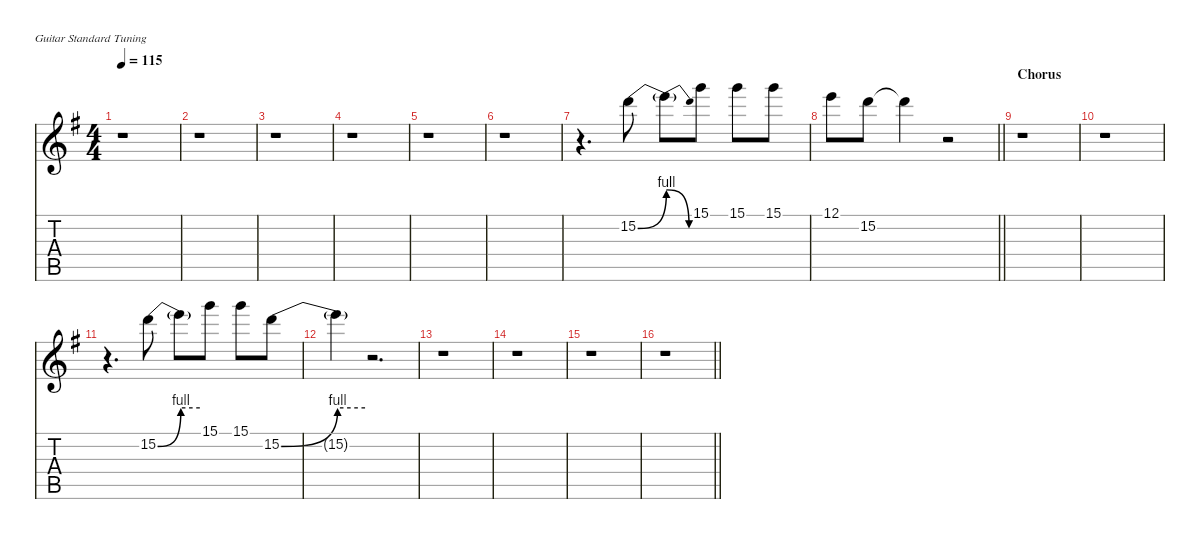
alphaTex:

\defaultSystemsLayout 8
\hideDynamics
\bracketExtendMode nobrackets
\singleTrackTrackNamePolicy hidden
\multiTrackTrackNamePolicy hidden
\otherSystemsTrackNameOrientation horizontal
\track ("Guitar 3 Left" "dist.guit.") {defaultSystemsLayout 8 instrument distortionguitar}
\staff {score tabs}
\tuning (E4 B3 G3 D3 A2 E2)
\ts (4 4)
\tempo 115
\clef g2
\ks g
r.1{dy f beam Down} |
r.1{beam Down} |
r.1{beam Down} |
r.1{beam Down} |
r.1{beam Down} |
r.1{beam Down} |
r.4{d beam Down} 15.2{be (bend 0 0 60 4) acc forcenatural}.8{beam Down} 15.2{be (release 0 4 60 0) t}.8{beam Down} 15.1{acc forcenatural}.8{beam Down} 15.1{acc forcenatural}.8{beam Down} 15.1{acc forcenatural}.8{beam Down} |
\barLineRight lightlight
12.1{acc forcenatural}.8{beam Down} 15.2{acc forcenatural}.8{beam Down} 15.2{t acc forcenatural}.4{beam Down} r.2{beam Down} |
\section ("" "Chorus")
r.1{beam Down} |
r.1{beam Down} |
r.4{d beam Down} 15.2{be (bend 0 0 60 4) acc forcenatural}.8{beam Down} 15.2{be (hold 0 4 60 4) t}.8{beam Down} 15.1{acc forcenatural}.8{beam Down} 15.1{acc forcenatural}.8{beam Down} 15.2{be (bend 0 0 60 4) acc forcenatural}.8{beam Down} |
15.2{be (hold 0 4 60 4) t}.4{beam Down} r.2{d beam Down} |
r.1{beam Down} |
r.1{beam Down} |
r.1{beam Down} |
\barLineRight lightlight
r.1{beam Down}
